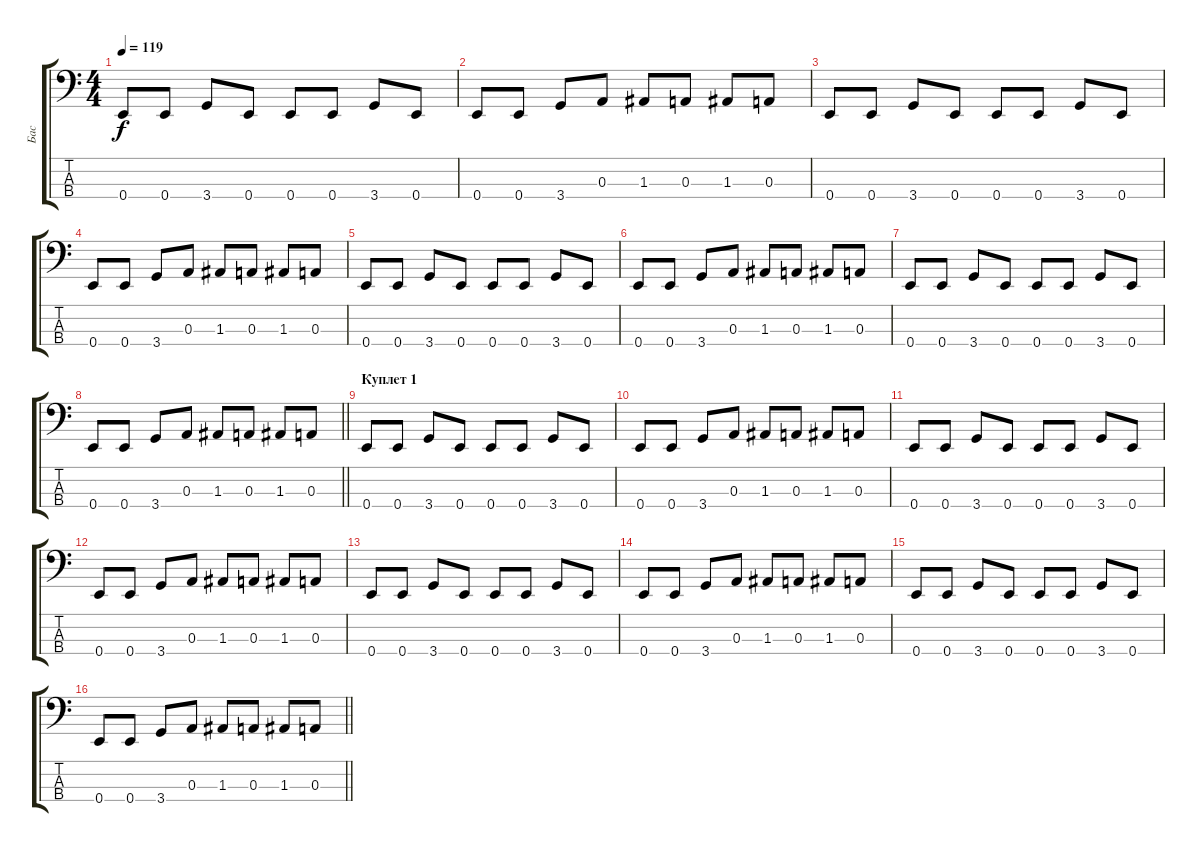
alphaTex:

\track ("Бас" "Бас") {instrument electricbasspick}
\staff {score tabs}
\tuning (G2 D2 A1 E1) {hide}
\ts (4 4)
\tempo 119
\clef f4
\ks c
0.4.8{dy f} 0.4.8 3.4.8 0.4.8 0.4.8 0.4.8 3.4.8 0.4.8 |
0.4.8 0.4.8 3.4.8 0.3.8 1.3.8 0.3.8 1.3.8 0.3.8 |
0.4.8 0.4.8 3.4.8 0.4.8 0.4.8 0.4.8 3.4.8 0.4.8 |
0.4.8 0.4.8 3.4.8 0.3.8 1.3.8 0.3.8 1.3.8 0.3.8 |
0.4.8 0.4.8 3.4.8 0.4.8 0.4.8 0.4.8 3.4.8 0.4.8 |
0.4.8 0.4.8 3.4.8 0.3.8 1.3.8 0.3.8 1.3.8 0.3.8 |
0.4.8 0.4.8 3.4.8 0.4.8 0.4.8 0.4.8 3.4.8 0.4.8 |
\barLineRight lightlight
0.4.8 0.4.8 3.4.8 0.3.8 1.3.8 0.3.8 1.3.8 0.3.8 |
\section ("" "Куплет 1")
0.4.8 0.4.8 3.4.8 0.4.8 0.4.8 0.4.8 3.4.8 0.4.8 |
0.4.8 0.4.8 3.4.8 0.3.8 1.3.8 0.3.8 1.3.8 0.3.8 |
0.4.8 0.4.8 3.4.8 0.4.8 0.4.8 0.4.8 3.4.8 0.4.8 |
0.4.8 0.4.8 3.4.8 0.3.8 1.3.8 0.3.8 1.3.8 0.3.8 |
0.4.8 0.4.8 3.4.8 0.4.8 0.4.8 0.4.8 3.4.8 0.4.8 |
0.4.8 0.4.8 3.4.8 0.3.8 1.3.8 0.3.8 1.3.8 0.3.8 |
0.4.8 0.4.8 3.4.8 0.4.8 0.4.8 0.4.8 3.4.8 0.4.8 |
\barLineRight lightlight
0.4.8 0.4.8 3.4.8 0.3.8 1.3.8 0.3.8 1.3.8 0.3.8
